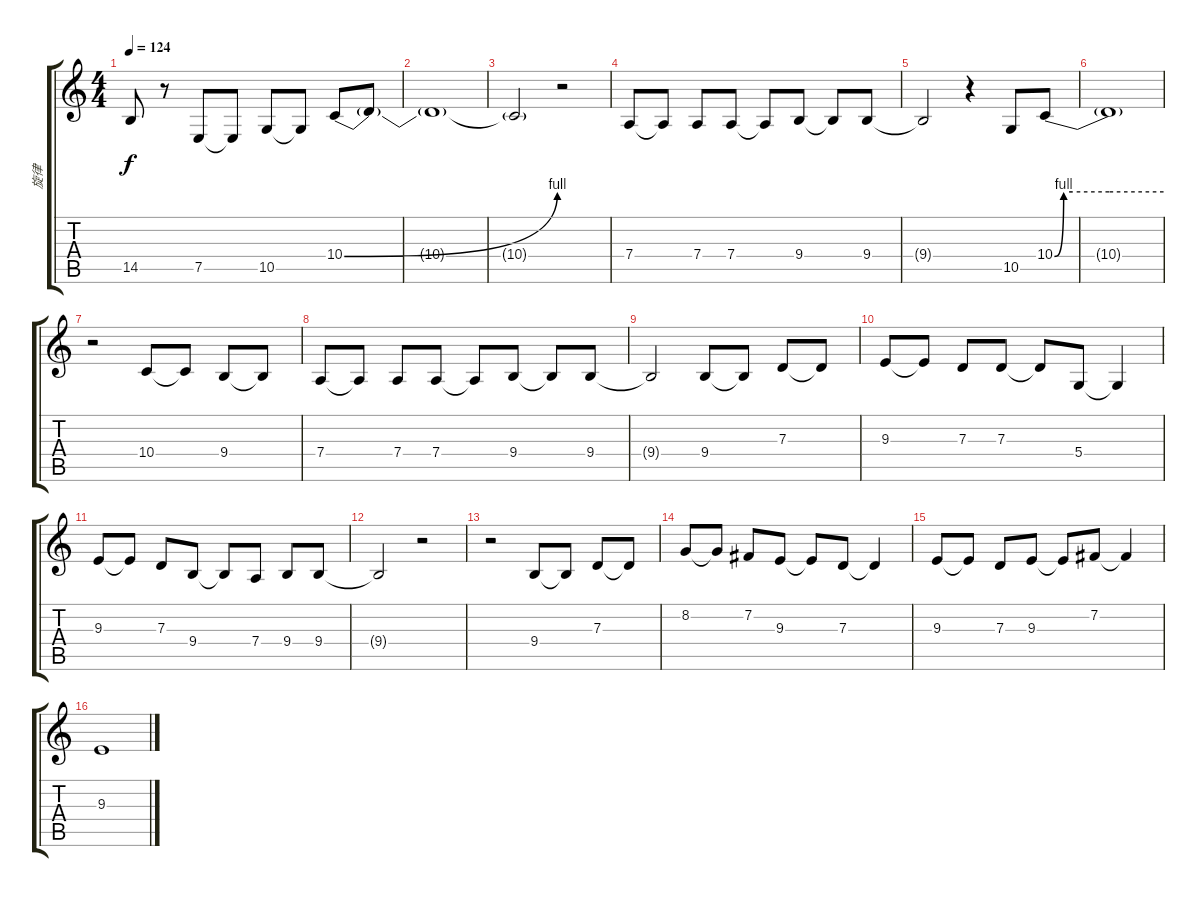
\track ("旋律" "旋律") {instrument tangoaccordion}
\staff {score tabs}
\tuning (E4 B3 G3 D3 A2 E2) {hide}
\ts (4 4)
\tempo 124
\clef g2
\ks c
14.5{t}.8{dy f} r.8 7.5.8 7.5{t}.8 10.5.8 10.5{t}.8 10.4{be (bend 0 0 60 4)}.8 10.4{t}.8 |
10.4{t}.1 |
10.4{t}.2 r.2 |
7.4.8 7.4{t}.8 7.4.8 7.4.8 7.4{t}.8 9.4.8 9.4{t}.8 9.4.8 |
9.4{t}.2 r.4 10.5.8 10.4{be (custom 0 0 5 4 10 4 30 4 60 4)}.8 |
10.4{t}.1 |
r.2 10.4.8 10.4{t}.8 9.4.8 9.4{t}.8 |
7.4.8 7.4{t}.8 7.4.8 7.4.8 7.4{t}.8 9.4.8 9.4{t}.8 9.4.8 |
9.4{t}.2 9.4.8 9.4{t}.8 7.3.8 7.3{t}.8 |
9.3.8 9.3{t}.8 7.3.8 7.3.8 7.3{t}.8 5.4.8 5.4{t}.4 |
9.3.8 9.3{t}.8 7.3.8 9.4.8 9.4{t}.8 7.4.8 9.4.8 9.4.8 |
9.4{t}.2 r.2 |
r.2 9.4.8 9.4{t}.8 7.3.8 7.3{t}.8 |
8.2.8 8.2{t}.8 7.2.8 9.3.8 9.3{t}.8 7.3.8 7.3{t}.4 |
9.3.8 9.3{t}.8 7.3.8 9.3.8 9.3{t}.8 7.2.8 7.2{t}.4 |
9.3.1
